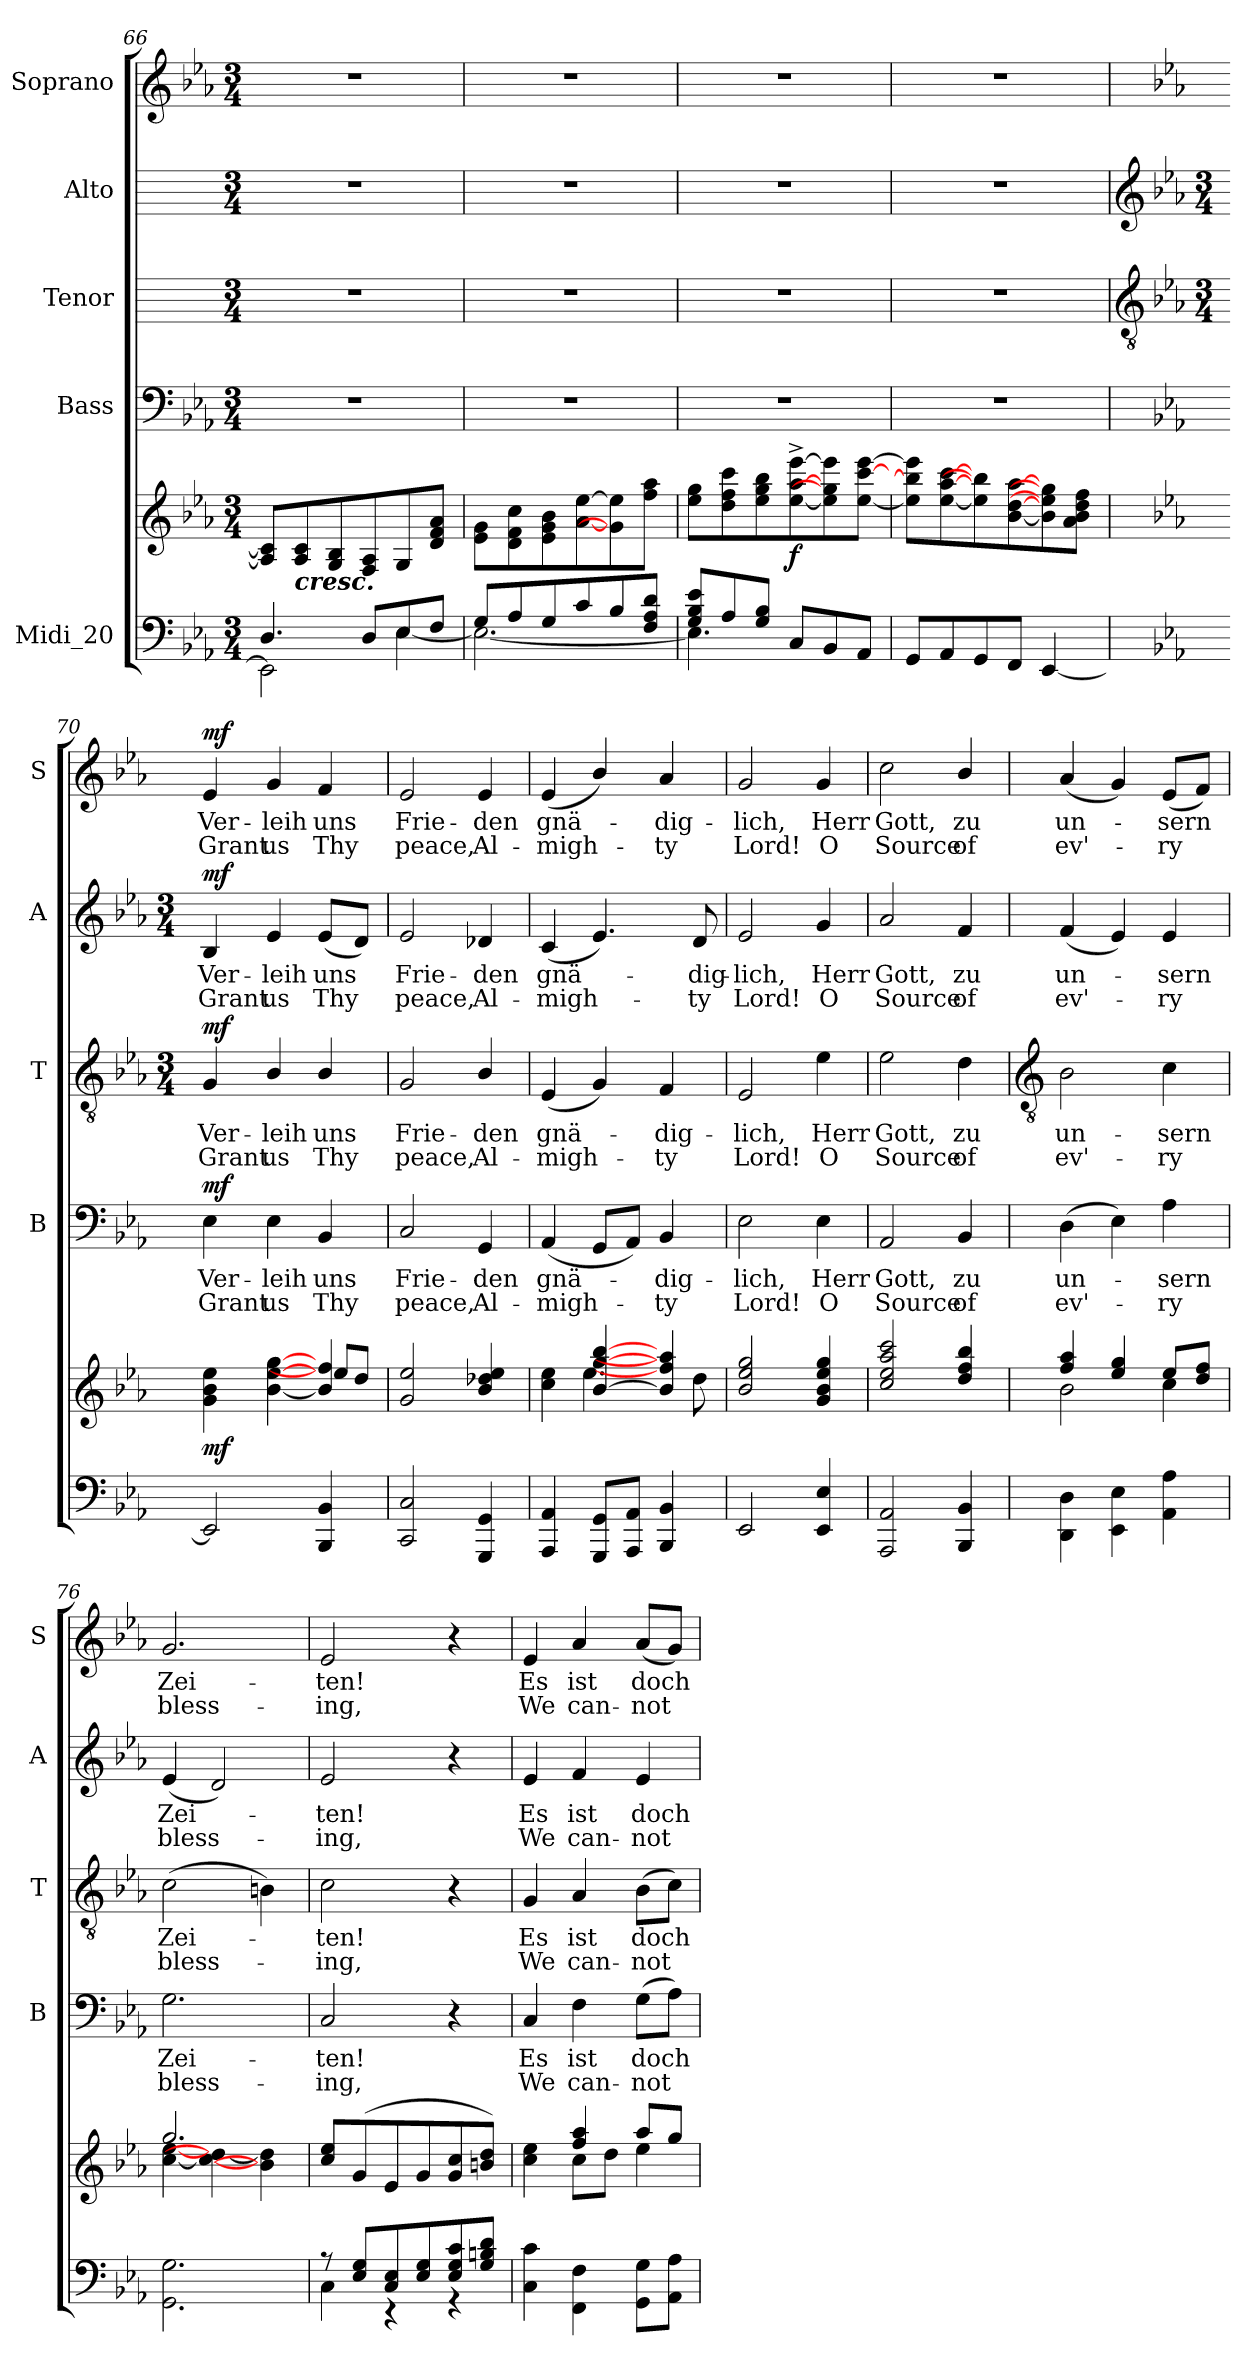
**kern	**kern	**dynam	**kern	**text	**text	**dynam	**kern	**text	**text	**dynam	**kern	**text	**text	**dynam	**kern	**text	**text	**dynam
*part5	*part5	*part5	*part4	*part4	*part4	*part4	*part3	*part3	*part3	*part3	*part2	*part2	*part2	*part2	*part1	*part1	*part1	*part1
*staff6	*staff5	*staff5/6	*staff4	*staff4	*staff4	*staff4	*staff3	*staff3	*staff3	*staff3	*staff2	*staff2	*staff2	*staff2	*staff1	*staff1	*staff1	*staff1
*I"Midi_20	*	*	*I"Bass	*	*	*	*I"Tenor	*	*	*	*I"Alto	*	*	*	*I"Soprano	*	*	*
*	*	*	*I'B	*	*	*	*I'T	*	*	*	*I'A	*	*	*	*I'S	*	*	*
*clefF4	*clefG2	*	*clefF4	*	*	*	*	*	*	*	*	*	*	*	*clefG2	*	*	*
*k[b-e-a-]	*k[b-e-a-]	*	*k[b-e-a-]	*	*	*	*	*	*	*	*	*	*	*	*k[b-e-a-]	*	*	*
*E-:	*E-:	*	*E-:	*	*	*	*	*	*	*	*	*	*	*	*E-:	*	*	*
*M3/4	*M3/4	*	*M3/4	*	*	*	*M3/4	*	*	*	*M3/4	*	*	*	*M3/4	*	*	*
=66	=66	=66	=66	=66	=66	=66	=66	=66	=66	=66	=66	=66	=66	=66	=66	=66	=66	=66
*^	*	*	*	*	*	*	*	*	*	*	*	*	*	*	*	*	*	*
!	!	!	!	!LO:N:vis=1	!	!	!	!	!	!	!	!	!	!	!	!LO:N:vis=1	!	!	!
4.D/	2EE-\]	8A-] 8c]L	.	2.r	.	.	.	2.r	.	.	.	2.r	.	.	.	2.r	.	.	.
!	!	!LO:TX:b:Bi:t=cresc.	!	!	!	!	!	!	!	!	!	!	!	!	!	!	!	!	!
.	.	8A- 8c	.	.	.	.	.	.	.	.	.	.	.	.	.	.	.	.	.
.	.	8G 8B-	.	.	.	.	.	.	.	.	.	.	.	.	.	.	.	.	.
8D/L	.	8F 8A-	.	.	.	.	.	.	.	.	.	.	.	.	.	.	.	.	.
8E-/	[4E-	8G	.	.	.	.	.	.	.	.	.	.	.	.	.	.	.	.	.
8F/J	.	8d 8f 8a-J	.	.	.	.	.	.	.	.	.	.	.	.	.	.	.	.	.
=67	=67	=67	=67	=67	=67	=67	=67	=67	=67	=67	=67	=67	=67	=67	=67	=67	=67	=67	=67
!	!	!	!	!LO:N:vis=1	!	!	!	!	!	!	!	!	!	!	!	!LO:N:vis=1	!	!	!
8G/L	2.E-_	8e- 8gL	.	2.r	.	.	.	2.r	.	.	.	2.r	.	.	.	2.r	.	.	.
8A-/	.	8d 8f 8cc	.	.	.	.	.	.	.	.	.	.	.	.	.	.	.	.	.
8G/	.	8e- 8g 8b-	.	.	.	.	.	.	.	.	.	.	.	.	.	.	.	.	.
8c/	.	[8a- [8ee-	.	.	.	.	.	.	.	.	.	.	.	.	.	.	.	.	.
8B-/	.	8g] 8ee-]	.	.	.	.	.	.	.	.	.	.	.	.	.	.	.	.	.
8F/ 8A-/ 8d/J	.	8ff 8aa-J	.	.	.	.	.	.	.	.	.	.	.	.	.	.	.	.	.
=68	=68	=68	=68	=68	=68	=68	=68	=68	=68	=68	=68	=68	=68	=68	=68	=68	=68	=68	=68
!	!	!	!	!LO:N:vis=1	!	!	!	!	!	!	!	!	!	!	!	!LO:N:vis=1	!	!	!
8G/ 8B-/ 8e-/L	4.E-]	8ee- 8ggL	.	2.r	.	.	.	2.r	.	.	.	2.r	.	.	.	2.r	.	.	.
8A-/	.	8dd 8ff 8ccc	.	.	.	.	.	.	.	.	.	.	.	.	.	.	.	.	.
8G/ 8B-/J	.	8ee- 8gg 8bb-	.	.	.	.	.	.	.	.	.	.	.	.	.	.	.	.	.
!	!	!	!LO:DY:b	!	!	!	!	!	!	!	!	!	!	!	!	!	!	!	!
4.ryy	8C/L	[8ee-^ [8aa-^ [8eee-^	f	.	.	.	.	.	.	.	.	.	.	.	.	.	.	.	.
.	8BB-/	8ee-] 8gg] 8eee-]	.	.	.	.	.	.	.	.	.	.	.	.	.	.	.	.	.
.	8AA-/J	[8ee- [8ccc [8eee-J	.	.	.	.	.	.	.	.	.	.	.	.	.	.	.	.	.
=69	=69	=69	=69	=69	=69	=69	=69	=69	=69	=69	=69	=69	=69	=69	=69	=69	=69	=69	=69
!	!	!	!	!LO:N:vis=1	!	!	!	!	!	!	!	!	!	!	!	!LO:N:vis=1	!	!	!
2.ryy	8GG/L	8ee-] 8bb-] 8eee-]L	.	2.r	.	.	.	2.r	.	.	.	2.r	.	.	.	2.r	.	.	.
.	8AA-/	[8ee- [8aa- [8ccc	.	.	.	.	.	.	.	.	.	.	.	.	.	.	.	.	.
.	8GG/	8ee-] 8bb-]	.	.	.	.	.	.	.	.	.	.	.	.	.	.	.	.	.
.	8FF/J	[8b- [8dd [8aa-	.	.	.	.	.	.	.	.	.	.	.	.	.	.	.	.	.
.	[4EE-/	8b-] 8ee-] 8gg]	.	.	.	.	.	.	.	.	.	.	.	.	.	.	.	.	.
.	.	8a- 8b- 8dd 8ffJ	.	.	.	.	.	.	.	.	.	.	.	.	.	.	.	.	.
*v	*v	*	*	*	*	*	*	*	*	*	*	*	*	*	*	*	*	*	*
!!LO:LB:g=z
=70	=70	=70	=70	=70	=70	=70	=70	=70	=70	=70	=70	=70	=70	=70	=70	=70	=70	=70
*	*	*	*	*	*	*	*clefGv2	*	*	*	*clefG2	*	*	*	*	*	*	*
*	*	*	*	*	*	*	*k[b-e-a-]	*	*	*	*k[b-e-a-]	*	*	*	*	*	*	*
*	*	*	*	*	*	*	*E-:	*	*	*	*E-:	*	*	*	*	*	*	*
*	*	*	*	*	*	*	*M3/4	*	*	*	*M3/4	*	*	*	*	*	*	*
*	*^	*	*	*	*	*	*	*	*	*	*	*	*	*	*	*	*	*
!	!	!	!LO:DY:b	!	!LO:LY:b	!LO:LY:b	!LO:DY:b	!	!LO:LY:b	!LO:LY:b	!LO:DY:b	!	!LO:LY:b	!LO:LY:b	!LO:DY:b	!	!LO:LY:b	!LO:LY:b	!LO:DY:b
2EE-/]	4g 4b- 4ee-	2ryy	mf	4E-	Ver-	-Grant	mf	4G	Ver-	-Grant	mf	4B-	Ver-	-Grant	mf	4e-	Ver-	-Grant	mf
!	!	!	!	!	!LO:LY:b	!LO:LY:b	!	!	!LO:LY:b	!LO:LY:b	!	!	!LO:LY:b	!LO:LY:b	!	!	!LO:LY:b	!LO:LY:b	!
.	[4b- [4ee- [4gg	.	.	4E-	leih	us	.	4B-/	leih	us	.	4e-	leih	us	.	4g	leih	us	.
!	!	!	!	!	!LO:LY:b	!LO:LY:b	!	!	!LO:LY:b	!LO:LY:b	!	!	!LO:LY:b	!LO:LY:b	!	!	!LO:LY:b	!LO:LY:b	!
4BBB-/ 4BB-/	4b-] 4ff]	8ee-/L	.	4BB-	uns	Thy	.	4B-/	uns	Thy	.	(<8e-L	uns	Thy	.	4f	uns	Thy	.
.	.	8dd/J	.	.	.	.	.	.	.	.	.	8dJ)	.	.	.	.	.	.	.
=71	=71	=71	=71	=71	=71	=71	=71	=71	=71	=71	=71	=71	=71	=71	=71	=71	=71	=71	=71
!	!	!LO:N:vis=1	!	!	!LO:LY:b	!LO:LY:b	!	!	!LO:LY:b	!LO:LY:b	!	!	!LO:LY:b	!LO:LY:b	!	!	!LO:LY:b	!LO:LY:b	!
2CC/ 2C/	2g 2ee-	2.ryy	.	2C	Frie-	-peace,	.	2G	Frie-	-peace,	.	2e-	Frie-	-peace,	.	2e-	Frie-	-peace,	.
!	!	!	!	!	!LO:LY:b	!LO:LY:b	!	!	!LO:LY:b	!LO:LY:b	!	!	!LO:LY:b	!LO:LY:b	!	!	!LO:LY:b	!LO:LY:b	!
4GGG/ 4GG/	4b- 4dd-X 4ee-	.	.	4GG	den	Al-	.	4B-/	den	Al-	.	4d-X	den	Al-	.	4e-	den	Al-	.
=72	=72	=72	=72	=72	=72	=72	=72	=72	=72	=72	=72	=72	=72	=72	=72	=72	=72	=72	=72
!	!	!	!	!	!LO:LY:b	!LO:LY:b	!	!	!LO:LY:b	!LO:LY:b	!	!	!LO:LY:b	!LO:LY:b	!	!	!LO:LY:b	!LO:LY:b	!
4AAA-/ 4AA-/	4cc 4ee-	4ryy	.	(<4AA-	-gnä-	migh-	.	(<4E-	-gnä-	migh-	.	(<4c	-gnä-	migh-	.	(<4e-	-gnä-	migh-	.
8GGG/ 8GG/L	[4b-/ [4gg/ [4bb-/	4.ee-\	.	8GGL	.	.	.	4G)	.	.	.	4.e-)	.	.	.	4b-/)	.	.	.
8AAA-/ 8AA-/J	.	.	.	8AA-J)	.	.	.	.	.	.	.	.	.	.	.	.	.	.	.
!	!	!	!	!	!LO:LY:b	!LO:LY:b	!	!	!LO:LY:b	!LO:LY:b	!	!	!	!	!	!	!LO:LY:b	!LO:LY:b	!
4BBB-/ 4BB-/	4b-/] 4ff/] 4aa-/]	.	.	4BB-	dig-	-ty	.	4F	dig-	-ty	.	.	.	.	.	4a-	dig-	-ty	.
!	!	!	!	!	!	!	!	!	!	!	!	!	!LO:LY:b	!LO:LY:b	!	!	!	!	!
.	.	8dd\	.	.	.	.	.	.	.	.	.	8d	dig-	-ty	.	.	.	.	.
=73	=73	=73	=73	=73	=73	=73	=73	=73	=73	=73	=73	=73	=73	=73	=73	=73	=73	=73	=73
!	!	!LO:N:vis=1	!	!	!LO:LY:b	!LO:LY:b	!	!	!LO:LY:b	!LO:LY:b	!	!	!LO:LY:b	!LO:LY:b	!	!	!LO:LY:b	!LO:LY:b	!
2EE-/	2b- 2ee- 2gg	2.ryy	.	2E-	lich,	Lord!	.	2E-	lich,	Lord!	.	2e-	lich,	Lord!	.	2g	lich,	Lord!	.
!	!	!	!	!	!LO:LY:b	!LO:LY:b	!	!	!LO:LY:b	!LO:LY:b	!	!	!LO:LY:b	!LO:LY:b	!	!	!LO:LY:b	!LO:LY:b	!
4EE-/ 4E-/	4g 4b- 4ee- 4gg	.	.	4E-	Herr	O	.	4e-	Herr	O	.	4g	Herr	O	.	4g	Herr	O	.
=74	=74	=74	=74	=74	=74	=74	=74	=74	=74	=74	=74	=74	=74	=74	=74	=74	=74	=74	=74
!	!	!LO:N:vis=1	!	!	!LO:LY:b	!LO:LY:b	!	!	!LO:LY:b	!LO:LY:b	!	!	!LO:LY:b	!LO:LY:b	!	!	!LO:LY:b	!LO:LY:b	!
2AAA-/ 2AA-/	2cc 2ee- 2aa- 2ccc	2.ryy	.	2AA-	Gott,	Source	.	2e-	Gott,	Source	.	2a-	Gott,	Source	.	2cc	Gott,	Source	.
!	!	!	!	!	!LO:LY:b	!LO:LY:b	!	!	!LO:LY:b	!LO:LY:b	!	!	!LO:LY:b	!LO:LY:b	!	!	!LO:LY:b	!LO:LY:b	!
4BBB-/ 4BB-/	4dd 4ff 4bb-	.	.	4BB-	zu	of	.	4d	zu	of	.	4f	zu	of	.	4b-/	zu	of	.
!!LO:LB:g=z
=75	=75	=75	=75	=75	=75	=75	=75	=75	=75	=75	=75	=75	=75	=75	=75	=75	=75	=75	=75
*	*	*	*	*	*	*	*	*clefGv2	*	*	*	*	*	*	*	*	*	*	*
*^	*	*	*	*	*	*	*	*	*	*	*	*	*	*	*	*	*	*	*
!	!	!	!	!	!	!LO:LY:b	!LO:LY:b	!	!	!LO:LY:b	!LO:LY:b	!	!	!LO:LY:b	!LO:LY:b	!	!	!LO:LY:b	!LO:LY:b	!
2.ryy	4DD\ 4D\	4ff/ 4aa-/	2b-\	.	(>4D	un-	ev'-	.	2B-	un-	-ev'-	.	(<4f	un-	ev'-	.	(<4a-	un-	ev'-	.
.	4EE-\ 4E-\	4ee-/ 4gg/	.	.	4E-)	.	.	.	.	.	.	.	4e-)	.	.	.	4g)	.	.	.
!	!	!	!	!	!	!LO:LY:b	!LO:LY:b	!	!	!LO:LY:b	!LO:LY:b	!	!	!LO:LY:b	!LO:LY:b	!	!	!LO:LY:b	!LO:LY:b	!
.	4AA-\ 4A-\	8ee-/L	4cc\	.	4A-	sern	ry	.	4c	-sern	ry	.	4e-	sern	ry	.	(<8e-L	sern	ry	.
.	.	8dd/ 8ff/J	.	.	.	.	.	.	.	.	.	.	.	.	.	.	8fJ)	.	.	.
=76	=76	=76	=76	=76	=76	=76	=76	=76	=76	=76	=76	=76	=76	=76	=76	=76	=76	=76	=76	=76
!	!	!	!	!	!	!LO:LY:b	!LO:LY:b	!	!	!LO:LY:b	!LO:LY:b	!	!	!LO:LY:b	!LO:LY:b	!	!	!LO:LY:b	!LO:LY:b	!
2.ryy	2.GG\ 2.G\	2.gg/	[4cc\ [4ee-\	.	2.G	Zei-	-bless-	.	(>2c	Zei-	bless-	.	(<4e-	Zei-	bless-	.	2.g	Zei-	-bless-	.
.	.	.	4cc\_ 4dd\_	.	.	.	.	.	.	.	.	.	2d)	.	.	.	.	.	.	.
.	.	.	4b\] 4dd\]	.	.	.	.	.	4Bn)	.	.	.	.	.	.	.	.	.	.	.
=77	=77	=77	=77	=77	=77	=77	=77	=77	=77	=77	=77	=77	=77	=77	=77	=77	=77	=77	=77	=77
!	!	!	!LO:N:vis=1	!	!	!LO:LY:b	!LO:LY:b	!	!	!LO:LY:b	!LO:LY:b	!	!	!LO:LY:b	!LO:LY:b	!	!	!LO:LY:b	!LO:LY:b	!
8r	4C\	8cc 8ee-L	2.ryy	.	2C	-ten!	ing,	.	2c	ten!	ing,	.	2e-	ten!	ing,	.	2e-	-ten!	ing,	.
8E-/ 8G/L	.	(<8g	.	.	.	.	.	.	.	.	.	.	.	.	.	.	.	.	.	.
8C/ 8E-/	4r	8e-	.	.	.	.	.	.	.	.	.	.	.	.	.	.	.	.	.	.
8E-/ 8G/	.	8g	.	.	.	.	.	.	.	.	.	.	.	.	.	.	.	.	.	.
8E-/ 8G/ 8c/	4r	8g 8cc	.	.	4r	.	.	.	4r	.	.	.	4r	.	.	.	4r	.	.	.
8G/ 8Bn/ 8d/J	.	8bn 8ddJ)	.	.	.	.	.	.	.	.	.	.	.	.	.	.	.	.	.	.
=78	=78	=78	=78	=78	=78	=78	=78	=78	=78	=78	=78	=78	=78	=78	=78	=78	=78	=78	=78	=78
!LO:N:vis=1	!	!	!	!	!	!LO:LY:b	!LO:LY:b	!	!	!LO:LY:b	!LO:LY:b	!	!	!LO:LY:b	!LO:LY:b	!	!	!LO:LY:b	!LO:LY:b	!
2.ryy	4C\ 4c\	4cc 4ee-	4ryy	.	4C	Es	We	.	4G	Es	We	.	4e-	Es	We	.	4e-	Es	We	.
!	!	!	!	!	!	!LO:LY:b	!LO:LY:b	!	!	!LO:LY:b	!LO:LY:b	!	!	!LO:LY:b	!LO:LY:b	!	!	!LO:LY:b	!LO:LY:b	!
.	4FF\ 4F\	4ff/ 4aa-/	8cc\L	.	4F	ist	can-	.	4A-	ist	can-	.	4f	ist	can-	.	4a-	ist	can-	.
.	.	.	8dd\J	.	.	.	.	.	.	.	.	.	.	.	.	.	.	.	.	.
!	!	!	!	!	!	!LO:LY:b	!LO:LY:b	!	!	!LO:LY:b	!LO:LY:b	!	!	!LO:LY:b	!LO:LY:b	!	!	!LO:LY:b	!LO:LY:b	!
.	8GG\ 8G\L	8aa-/L	4ee-\	.	(>8GL	-doch	not	.	(>8B-L	-doch	not	.	4e-	-doch	not	.	(<8a-L	-doch	not	.
.	8AA-\ 8A-\J	8gg/J	.	.	8A-J)	.	.	.	8cJ)	.	.	.	.	.	.	.	8gJ)	.	.	.
*v	*v	*	*	*	*	*	*	*	*	*	*	*	*	*	*	*	*	*	*	*
*	*v	*v	*	*	*	*	*	*	*	*	*	*	*	*	*	*	*	*	*
=	=	=	=	=	=	=	=	=	=	=	=	=	=	=	=	=	=	=
*-	*-	*-	*-	*-	*-	*-	*-	*-	*-	*-	*-	*-	*-	*-	*-	*-	*-	*-
